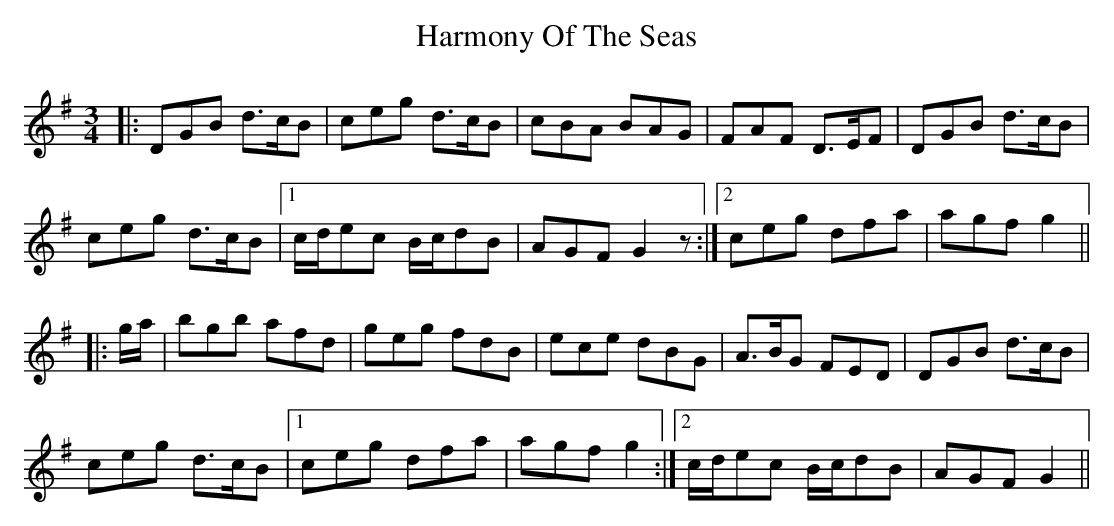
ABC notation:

X:1
T: Harmony Of The Seas
M: 3/4
L: 1/8
K: Gmaj
|:DGB d>cB |ceg d>cB | cBA BAG | FAF D>EF |DGB d>cB |
ceg d>cB |1 c/d/ec B/c/dB | AGF G2 z :|2 ceg dfa | agf g2||
|:g/a/|bgb afd | geg fdB | ece dBG | A>BG FED |DGB d>cB |
ceg d>cB |1 ceg dfa | agf g2 :|2 c/d/ec B/c/dB | AGF G2 ||
